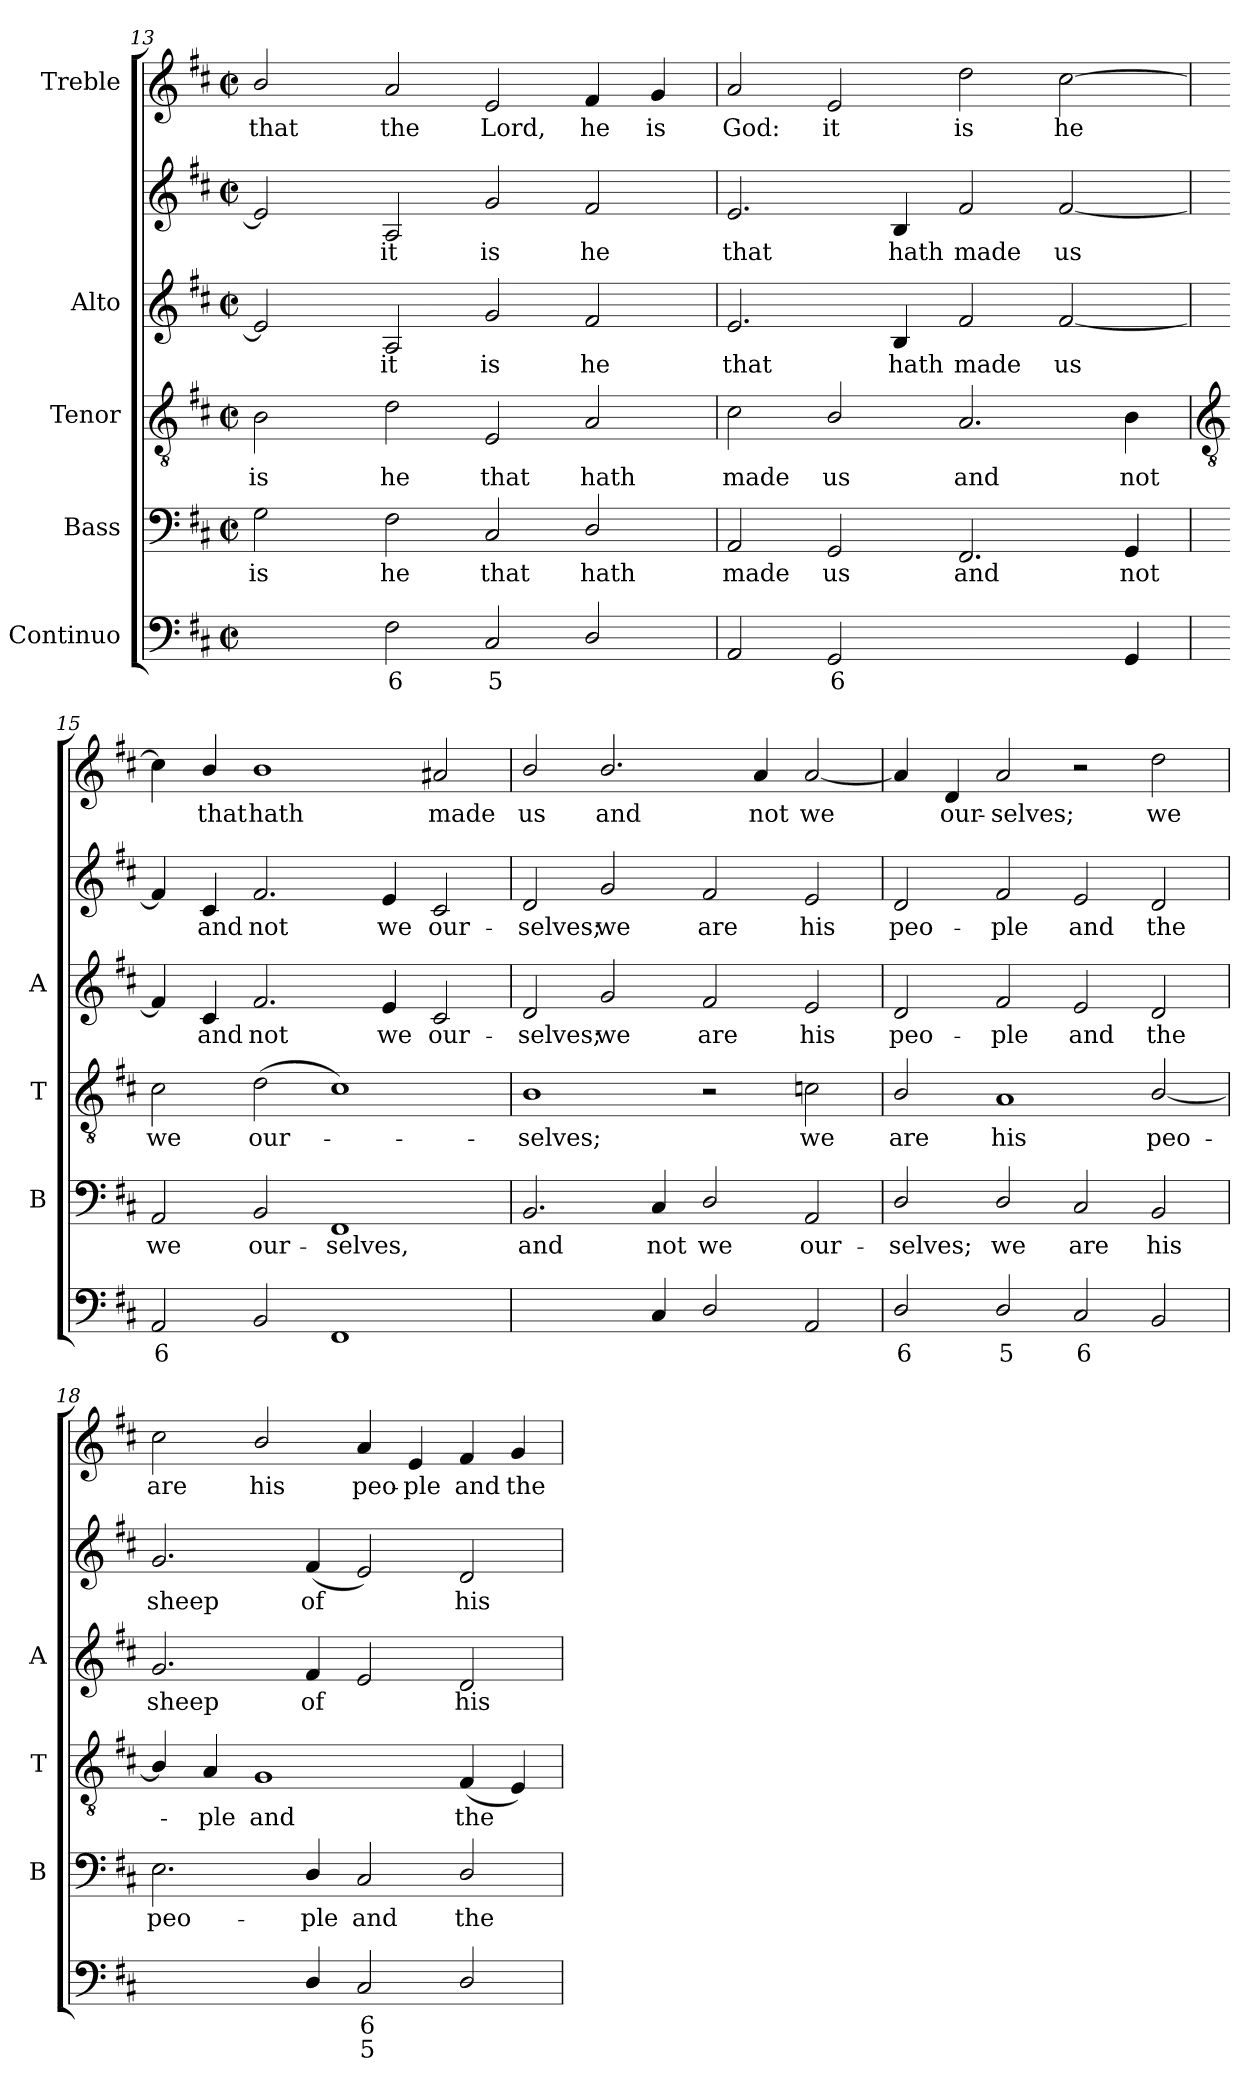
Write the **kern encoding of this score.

**kern	**text	**text	**kern	**text	**kern	**text	**kern	**text	**kern	**text	**kern	**text
*part5	*part5	*part5	*part4	*part4	*part3	*part3	*part2	*part2	*part2	*part2	*part1	*part1
*staff6	*staff6	*staff6	*staff5	*staff5	*staff4	*staff4	*staff3	*staff3	*staff2	*staff2	*staff1	*staff1
*I"Continuo	*	*	*I"Bass	*	*I"Tenor	*	*I"Alto	*	*	*	*I"Treble	*
*	*	*	*I'B	*	*I'T	*	*I'A	*	*	*	*	*
*clefF4	*	*	*clefF4	*	*clefGv2	*	*	*	*clefG2	*	*clefG2	*
*k[f#c#]	*	*	*k[f#c#]	*	*k[f#c#]	*	*k[f#c#]	*	*k[f#c#]	*	*k[f#c#]	*
*D:	*	*	*D:	*	*D:	*	*D:	*	*D:	*	*D:	*
*M4/2	*	*	*M4/2	*	*M4/2	*	*M4/2	*	*M4/2	*	*M4/2	*
*met(c|)	*	*	*met(c|)	*	*met(c|)	*	*met(c|)	*	*met(c|)	*	*met(c|)	*
=13	=13	=13	=13	=13	=13	=13	=13	=13	=13	=13	=13	=13
!	!LO:LY:b	!	!	!LO:LY:b	!	!LO:LY:b	!	!	!	!	!	!LO:LY:b
[4Gyy	6	.	2G	is	2B	is	2e]	.	2e]	.	2b/	that
!	!LO:LY:b	!	!	!	!	!	!	!	!	!	!	!
4Gyy]	5	.	.	.	.	.	.	.	.	.	.	.
!	!LO:LY:b	!	!	!LO:LY:b	!	!LO:LY:b	!	!LO:LY:b	!	!LO:LY:b	!	!LO:LY:b
2F#	6	.	2F#	he	2d	he	2A	it	2A	it	2a	the
!	!LO:LY:b	!	!	!LO:LY:b	!	!LO:LY:b	!	!LO:LY:b	!	!LO:LY:b	!	!LO:LY:b
2C#	5	.	2C#	that	2E	that	2g	is	2g	is	2e	Lord,
!	!	!	!	!LO:LY:b	!	!LO:LY:b	!	!LO:LY:b	!	!LO:LY:b	!	!LO:LY:b
2D/	.	.	2D/	hath	2A	hath	2f#	he	2f#	he	4f#	he
!	!	!	!	!	!	!	!	!	!	!	!	!LO:LY:b
.	.	.	.	.	.	.	.	.	.	.	4g	is
=14	=14	=14	=14	=14	=14	=14	=14	=14	=14	=14	=14	=14
!	!	!	!	!LO:LY:b	!	!LO:LY:b	!	!LO:LY:b	!	!LO:LY:b	!	!LO:LY:b
2AA	.	.	2AA	made	2c#	made	2.e	that	2.e	that	2a	God:
!	!LO:LY:b	!	!	!LO:LY:b	!	!LO:LY:b	!	!	!	!	!	!LO:LY:b
2GG	6	.	2GG	us	2B/	us	.	.	.	.	2e	it
!	!	!	!	!	!	!	!	!LO:LY:b	!	!LO:LY:b	!	!
.	.	.	.	.	.	.	4B	hath	4B	hath	.	.
!	!LO:LY:b	!	!	!LO:LY:b	!	!LO:LY:b	!	!LO:LY:b	!	!LO:LY:b	!	!LO:LY:b
[2FF#yy	6	.	2.FF#	and	2.A	and	2f#	made	2f#	made	2dd	is
!	!LO:LY:b	!	!	!	!	!	!	!LO:LY:b	!	!LO:LY:b	!	!LO:LY:b
4FF#yy]	5	.	.	.	.	.	[2f#	us	[2f#	us	[2cc#	he
!	!	!	!	!LO:LY:b	!	!LO:LY:b	!	!	!	!	!	!
4GG	.	.	4GG	not	4B	not	.	.	.	.	.	.
!!LO:LB:g=z
=15	=15	=15	=15	=15	=15	=15	=15	=15	=15	=15	=15	=15
*	*	*	*	*	*clefGv2	*	*	*	*	*	*	*
!	!LO:LY:b	!	!	!LO:LY:b	!	!LO:LY:b	!	!	!	!	!	!
2AA	6	.	2AA	we	2c#	we	4f#]	.	4f#]	.	4cc#]	.
!	!	!	!	!	!	!	!	!LO:LY:b	!	!LO:LY:b	!	!LO:LY:b
.	.	.	.	.	.	.	4c#	and	4c#	and	4b/	that
!	!	!	!	!LO:LY:b	!	!LO:LY:b	!	!LO:LY:b	!	!LO:LY:b	!	!LO:LY:b
2BB	.	.	2BB	our-	(>2d	our-	2.f#	not	2.f#	not	1b	hath
!	!	!	!	!LO:LY:b	!	!	!	!	!	!	!	!
1FF#	.	.	1FF#	-selves,	1c#)	.	.	.	.	.	.	.
!	!	!	!	!	!	!	!	!LO:LY:b	!	!LO:LY:b	!	!
.	.	.	.	.	.	.	4e	we	4e	we	.	.
!	!	!	!	!	!	!	!	!LO:LY:b	!	!LO:LY:b	!	!LO:LY:b
.	.	.	.	.	.	.	2c#	our-	2c#	our-	2a#X	made
=16	=16	=16	=16	=16	=16	=16	=16	=16	=16	=16	=16	=16
!	!LO:LY:b	!	!	!LO:LY:b	!	!LO:LY:b	!	!LO:LY:b	!	!LO:LY:b	!	!LO:LY:b
[2BByy	5	.	2.BB	and	1B	selves;	2d	-selves;	2d	-selves;	2b/	us
!	!LO:LY:b	!	!	!	!	!	!	!LO:LY:b	!	!LO:LY:b	!	!LO:LY:b
4BByy]	6	.	.	.	.	.	2g	we	2g	we	2.b/	and
!	!	!	!	!LO:LY:b	!	!	!	!	!	!	!	!
4C#	.	.	4C#	not	.	.	.	.	.	.	.	.
!	!	!	!	!LO:LY:b	!	!	!	!LO:LY:b	!	!LO:LY:b	!	!
2D/	.	.	2D/	we	2r	.	2f#	are	2f#	are	.	.
!	!	!	!	!	!	!	!	!	!	!	!	!LO:LY:b
.	.	.	.	.	.	.	.	.	.	.	4a	not
!	!	!	!	!LO:LY:b	!	!LO:LY:b	!	!LO:LY:b	!	!LO:LY:b	!	!LO:LY:b
2AA	.	.	2AA	our-	2cn	we	2e	his	2e	his	[2a	we
=17	=17	=17	=17	=17	=17	=17	=17	=17	=17	=17	=17	=17
!	!LO:LY:b	!	!	!LO:LY:b	!	!LO:LY:b	!	!LO:LY:b	!	!LO:LY:b	!	!
2D/	6	.	2D/	-selves;	2B/	are	2d	peo-	2d	peo-	4a]	.
!	!	!	!	!	!	!	!	!	!	!	!	!LO:LY:b
.	.	.	.	.	.	.	.	.	.	.	4d	our-
!	!LO:LY:b	!	!	!LO:LY:b	!	!LO:LY:b	!	!LO:LY:b	!	!LO:LY:b	!	!LO:LY:b
2D/	5	.	2D/	we	1A	his	2f#	-ple	2f#	-ple	2a	-selves;
!	!LO:LY:b	!	!	!LO:LY:b	!	!	!	!LO:LY:b	!	!LO:LY:b	!	!
2C#	6	.	2C#	are	.	.	2e	and	2e	and	2r	.
!	!	!	!	!LO:LY:b	!	!LO:LY:b	!	!LO:LY:b	!	!LO:LY:b	!	!LO:LY:b
2BB	.	.	2BB	his	[2B/	peo-	2d	the	2d	the	2dd	we
=18	=18	=18	=18	=18	=18	=18	=18	=18	=18	=18	=18	=18
!	!LO:LY:b	!	!	!LO:LY:b	!	!	!	!LO:LY:b	!	!LO:LY:b	!	!LO:LY:b
[2Eyy	6	.	2.E	peo-	4B/]	.	2.g	sheep	2.g	sheep	2cc#	are
!	!	!	!	!	!	!LO:LY:b	!	!	!	!	!	!
.	.	.	.	.	4A	ple	.	.	.	.	.	.
!	!LO:LY:b	!	!	!	!	!LO:LY:b	!	!	!	!	!	!LO:LY:b
4Eyy]	5	.	.	.	1G	and	.	.	.	.	2b/	his
!	!	!	!	!LO:LY:b	!	!	!	!LO:LY:b	!	!LO:LY:b	!	!
4D/	.	.	4D/	-ple	.	.	4f#	of	(<4f#	of	.	.
!	!LO:LY:b	!LO:LY:b	!	!LO:LY:b	!	!	!	!	!	!	!	!LO:LY:b
2C#	6	5	2C#	and	.	.	2e	.	2e)	.	4a	peo-
!	!	!	!	!	!	!	!	!	!	!	!	!LO:LY:b
.	.	.	.	.	.	.	.	.	.	.	4e	-ple
!	!	!	!	!LO:LY:b	!	!LO:LY:b	!	!LO:LY:b	!	!LO:LY:b	!	!LO:LY:b
2D/	.	.	2D/	the	(<4F#	the	2d	his	2d	his	4f#	and
!	!	!	!	!	!	!	!	!	!	!	!	!LO:LY:b
.	.	.	.	.	4E)	.	.	.	.	.	4g	the
=	=	=	=	=	=	=	=	=	=	=	=	=
*-	*-	*-	*-	*-	*-	*-	*-	*-	*-	*-	*-	*-
